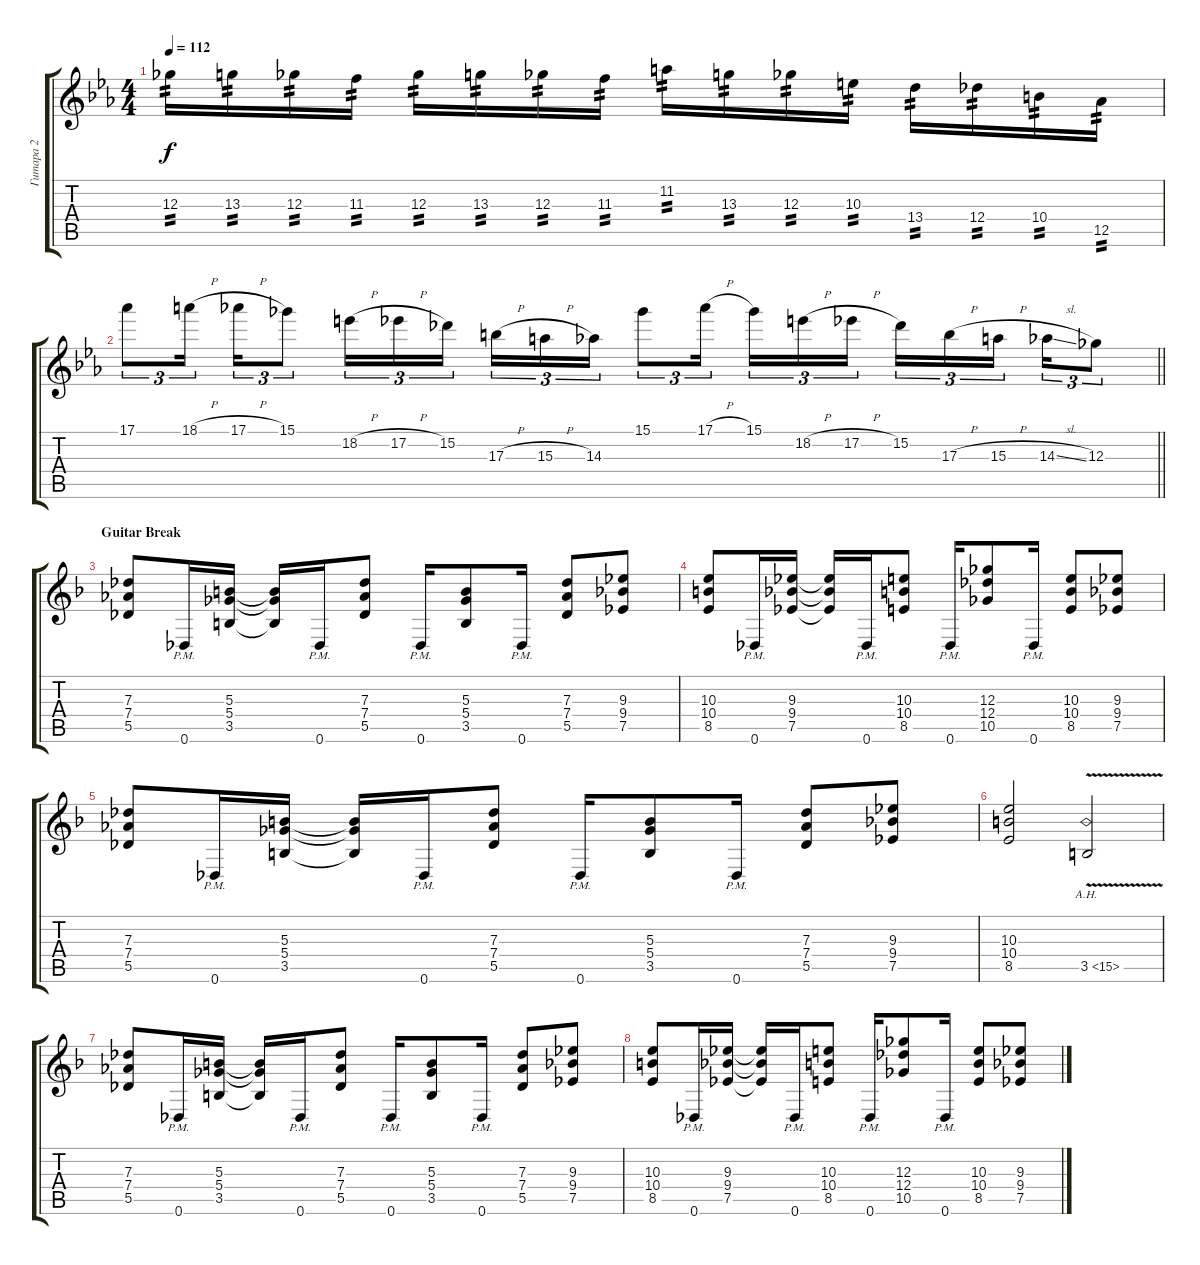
\track ("Гитара 2" "Гитара 2") {instrument distortionguitar}
\staff {score tabs}
\tuning (Eb4 Bb3 Gb3 Db3 Ab2 Db2) {hide}
\ts (4 4)
\tempo 112
\clef g2
\ks cminor
12.3.16{tp 2 dy f} 13.3.16{tp 2} 12.3.16{tp 2} 11.3.16{tp 2} 12.3.16{tp 2} 13.3.16{tp 2} 12.3.16{tp 2} 11.3.16{tp 2} 11.2.16{tp 2} 13.3.16{tp 2} 12.3.16{tp 2} 10.3.16{tp 2} 13.4.16{tp 2} 12.4.16{tp 2} 10.4.16{tp 2} 12.5.16{tp 2} |
\barLineRight lightlight
17.1.8{tu (3 2)} 18.1{h}.16{tu (3 2) beam splitsecondary} 17.1{h}.16{tu (3 2)} 15.1.8{tu (3 2)} 18.2{h}.16{tu (3 2)} 17.2{h}.16{tu (3 2)} 15.2.16{tu (3 2) beam splitsecondary} 17.3{h}.16{tu (3 2)} 15.3{h}.16{tu (3 2)} 14.3.16{tu (3 2)} 15.1.8{tu (3 2)} 17.1{h}.16{tu (3 2) beam splitsecondary} 15.1.16{tu (3 2)} 18.2{h}.16{tu (3 2)} 17.2{h}.16{tu (3 2)} 15.2.16{tu (3 2)} 17.3{h}.16{tu (3 2)} 15.3{h}.16{tu (3 2) beam splitsecondary} 14.3{sl}.16{tu (3 2)} 12.3.8{tu (3 2) volume 8} |
\section ("" "Guitar Break")
\ks dminor
(7.3 7.4 5.5).8 0.6{pm}.16 (5.3 5.4 3.5).16 (5.3{t} 5.4{t} 3.5{t}).16 0.6{pm}.16 (7.3 7.4 5.5).8 0.6{pm}.16 (5.3 5.4 3.5).8 0.6{pm}.16 (7.3 7.4 5.5).8 (9.3 9.4 7.5).8 |
(10.3 10.4 8.5).8 0.6{pm}.16 (9.3 9.4 7.5).16 (9.3{t} 9.4{t} 7.5{t}).16 0.6{pm}.16 (10.3 10.4 8.5).8 0.6{pm}.16 (12.3 12.4 10.5).8 0.6{pm}.16 (10.3 10.4 8.5).8 (9.3 9.4 7.5).8 |
(7.3 7.4 5.5).8 0.6{pm}.16 (5.3 5.4 3.5).16 (5.3{t} 5.4{t} 3.5{t}).16 0.6{pm}.16 (7.3 7.4 5.5).8 0.6{pm}.16 (5.3 5.4 3.5).8 0.6{pm}.16 (7.3 7.4 5.5).8 (9.3 9.4 7.5).8 |
(10.3 10.4 8.5).2 3.5{ah 12 v}.2 |
(7.3 7.4 5.5).8 0.6{pm}.16 (5.3 5.4 3.5).16 (5.3{t} 5.4{t} 3.5{t}).16 0.6{pm}.16 (7.3 7.4 5.5).8 0.6{pm}.16 (5.3 5.4 3.5).8 0.6{pm}.16 (7.3 7.4 5.5).8 (9.3 9.4 7.5).8 |
(10.3 10.4 8.5).8 0.6{pm}.16 (9.3 9.4 7.5).16 (9.3{t} 9.4{t} 7.5{t}).16 0.6{pm}.16 (10.3 10.4 8.5).8 0.6{pm}.16 (12.3 12.4 10.5).8 0.6{pm}.16 (10.3 10.4 8.5).8 (9.3 9.4 7.5).8
